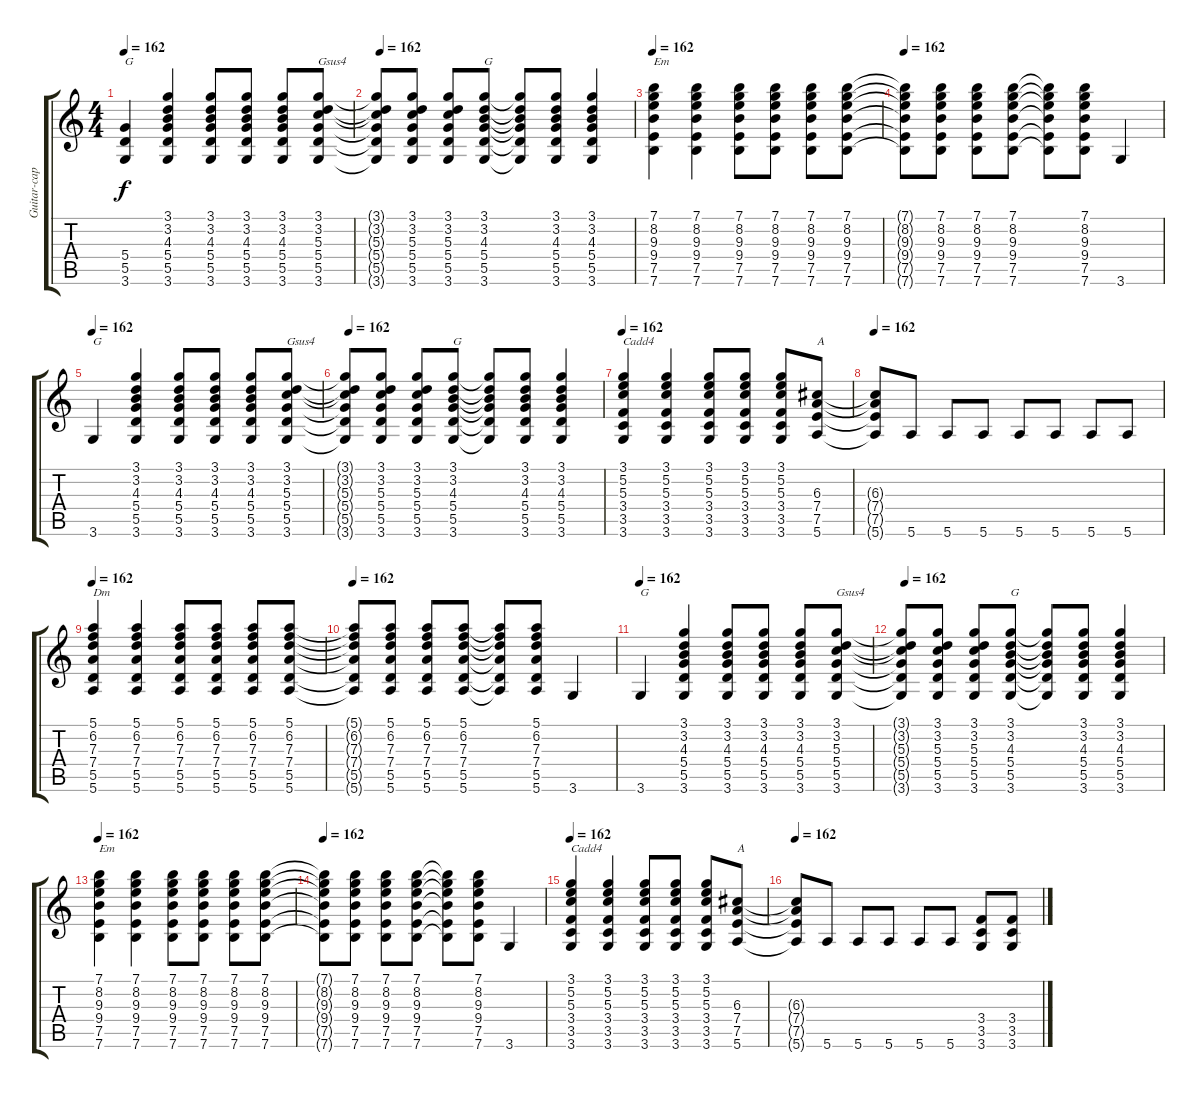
\track ("Guitar-capo3" "Guitar-cap") {instrument electricguitarclean}
\staff {score tabs}
\tuning (E4 B3 G3 D3 A2 E2) {hide}
\ts (4 4)
\tempo 162
\clef g2
\ks c
(5.4 5.5 3.6).4{txt "G" dy f} (3.1 3.2 4.3 5.4 5.5 3.6).4 (3.1 3.2 4.3 5.4 5.5 3.6).8 (3.1 3.2 4.3 5.4 5.5 3.6).8 (3.1 3.2 4.3 5.4 5.5 3.6).8 (3.1 3.2 5.3 5.4 5.5 3.6).8{txt "Gsus4"} |
\tempo 162
(3.1{t} 3.2{t} 5.3{t} 5.4{t} 5.5{t} 3.6{t}).8 (3.1 3.2 5.3 5.4 5.5 3.6).8 (3.1 3.2 5.3 5.4 5.5 3.6).8 (3.1 3.2 4.3 5.4 5.5 3.6).8{txt "G"} (3.1{t} 3.2{t} 4.3{t} 5.4{t} 5.5{t} 3.6{t}).8 (3.1 3.2 4.3 5.4 5.5 3.6).8 (3.1 3.2 4.3 5.4 5.5 3.6).4 |
\tempo 162
(7.1 8.2 9.3 9.4 7.5 7.6).4{txt "Em"} (7.1 8.2 9.3 9.4 7.5 7.6).4 (7.1 8.2 9.3 9.4 7.5 7.6).8 (7.1 8.2 9.3 9.4 7.5 7.6).8 (7.1 8.2 9.3 9.4 7.5 7.6).8 (7.1 8.2 9.3 9.4 7.5 7.6).8 |
\tempo 162
(7.1{t} 8.2{t} 9.3{t} 9.4{t} 7.5{t} 7.6{t}).8 (7.1 8.2 9.3 9.4 7.5 7.6).8 (7.1 8.2 9.3 9.4 7.5 7.6).8 (7.1 8.2 9.3 9.4 7.5 7.6).8 (7.1{t} 8.2{t} 9.3{t} 9.4{t} 7.5{t} 7.6{t}).8 (7.1 8.2 9.3 9.4 7.5 7.6).8 3.6.4 |
\tempo 162
3.6.4{txt "G"} (3.1 3.2 4.3 5.4 5.5 3.6).4 (3.1 3.2 4.3 5.4 5.5 3.6).8 (3.1 3.2 4.3 5.4 5.5 3.6).8 (3.1 3.2 4.3 5.4 5.5 3.6).8 (3.1 3.2 5.3 5.4 5.5 3.6).8{txt "Gsus4"} |
\tempo 162
(3.1{t} 3.2{t} 5.3{t} 5.4{t} 5.5{t} 3.6{t}).8 (3.1 3.2 5.3 5.4 5.5 3.6).8 (3.1 3.2 5.3 5.4 5.5 3.6).8 (3.1 3.2 4.3 5.4 5.5 3.6).8{txt "G"} (3.1{t} 3.2{t} 4.3{t} 5.4{t} 5.5{t} 3.6{t}).8 (3.1 3.2 4.3 5.4 5.5 3.6).8 (3.1 3.2 4.3 5.4 5.5 3.6).4 |
\tempo 162
(3.1 5.2 5.3 3.4 3.5 3.6).4{txt "Cadd4"} (3.1 5.2 5.3 3.4 3.5 3.6).4 (3.1 5.2 5.3 3.4 3.5 3.6).8 (3.1 5.2 5.3 3.4 3.5 3.6).8 (3.1 5.2 5.3 3.4 3.5 3.6).8 (6.3 7.4 7.5 5.6).8{txt "A"} |
\tempo 162
(6.3{t} 7.4{t} 7.5{t} 5.6{t}).8 5.6.8 5.6.8 5.6.8 5.6.8 5.6.8 5.6.8 5.6.8 |
\tempo 162
(5.1 6.2 7.3 7.4 5.5 5.6).4{txt "Dm" instrument overdrivenguitar} (5.1 6.2 7.3 7.4 5.5 5.6).4 (5.1 6.2 7.3 7.4 5.5 5.6).8 (5.1 6.2 7.3 7.4 5.5 5.6).8 (5.1 6.2 7.3 7.4 5.5 5.6).8 (5.1 6.2 7.3 7.4 5.5 5.6).8 |
\tempo 162
(5.1{t} 6.2{t} 7.3{t} 7.4{t} 5.5{t} 5.6{t}).8 (5.1 6.2 7.3 7.4 5.5 5.6).8 (5.1 6.2 7.3 7.4 5.5 5.6).8 (5.1 6.2 7.3 7.4 5.5 5.6).8 (5.1{t} 6.2{t} 7.3{t} 7.4{t} 5.5{t} 5.6{t}).8 (5.1 6.2 7.3 7.4 5.5 5.6).8 3.6.4 |
\tempo 162
3.6.4{txt "G"} (3.1 3.2 4.3 5.4 5.5 3.6).4 (3.1 3.2 4.3 5.4 5.5 3.6).8 (3.1 3.2 4.3 5.4 5.5 3.6).8 (3.1 3.2 4.3 5.4 5.5 3.6).8 (3.1 3.2 5.3 5.4 5.5 3.6).8{txt "Gsus4"} |
\tempo 162
(3.1{t} 3.2{t} 5.3{t} 5.4{t} 5.5{t} 3.6{t}).8 (3.1 3.2 5.3 5.4 5.5 3.6).8 (3.1 3.2 5.3 5.4 5.5 3.6).8 (3.1 3.2 4.3 5.4 5.5 3.6).8{txt "G"} (3.1{t} 3.2{t} 4.3{t} 5.4{t} 5.5{t} 3.6{t}).8 (3.1 3.2 4.3 5.4 5.5 3.6).8 (3.1 3.2 4.3 5.4 5.5 3.6).4 |
\tempo 162
(7.1 8.2 9.3 9.4 7.5 7.6).4{txt "Em"} (7.1 8.2 9.3 9.4 7.5 7.6).4 (7.1 8.2 9.3 9.4 7.5 7.6).8 (7.1 8.2 9.3 9.4 7.5 7.6).8 (7.1 8.2 9.3 9.4 7.5 7.6).8 (7.1 8.2 9.3 9.4 7.5 7.6).8 |
\tempo 162
(7.1{t} 8.2{t} 9.3{t} 9.4{t} 7.5{t} 7.6{t}).8 (7.1 8.2 9.3 9.4 7.5 7.6).8 (7.1 8.2 9.3 9.4 7.5 7.6).8 (7.1 8.2 9.3 9.4 7.5 7.6).8 (7.1{t} 8.2{t} 9.3{t} 9.4{t} 7.5{t} 7.6{t}).8 (7.1 8.2 9.3 9.4 7.5 7.6).8 3.6.4 |
\tempo 162
(3.1 5.2 5.3 3.4 3.5 3.6).4{txt "Cadd4"} (3.1 5.2 5.3 3.4 3.5 3.6).4 (3.1 5.2 5.3 3.4 3.5 3.6).8 (3.1 5.2 5.3 3.4 3.5 3.6).8 (3.1 5.2 5.3 3.4 3.5 3.6).8 (6.3 7.4 7.5 5.6).8{txt "A"} |
\tempo 162
(6.3{t} 7.4{t} 7.5{t} 5.6{t}).8 5.6.8 5.6.8 5.6.8 5.6.8 5.6.8 (3.4 3.5 3.6).8 (3.4 3.5 3.6).8
